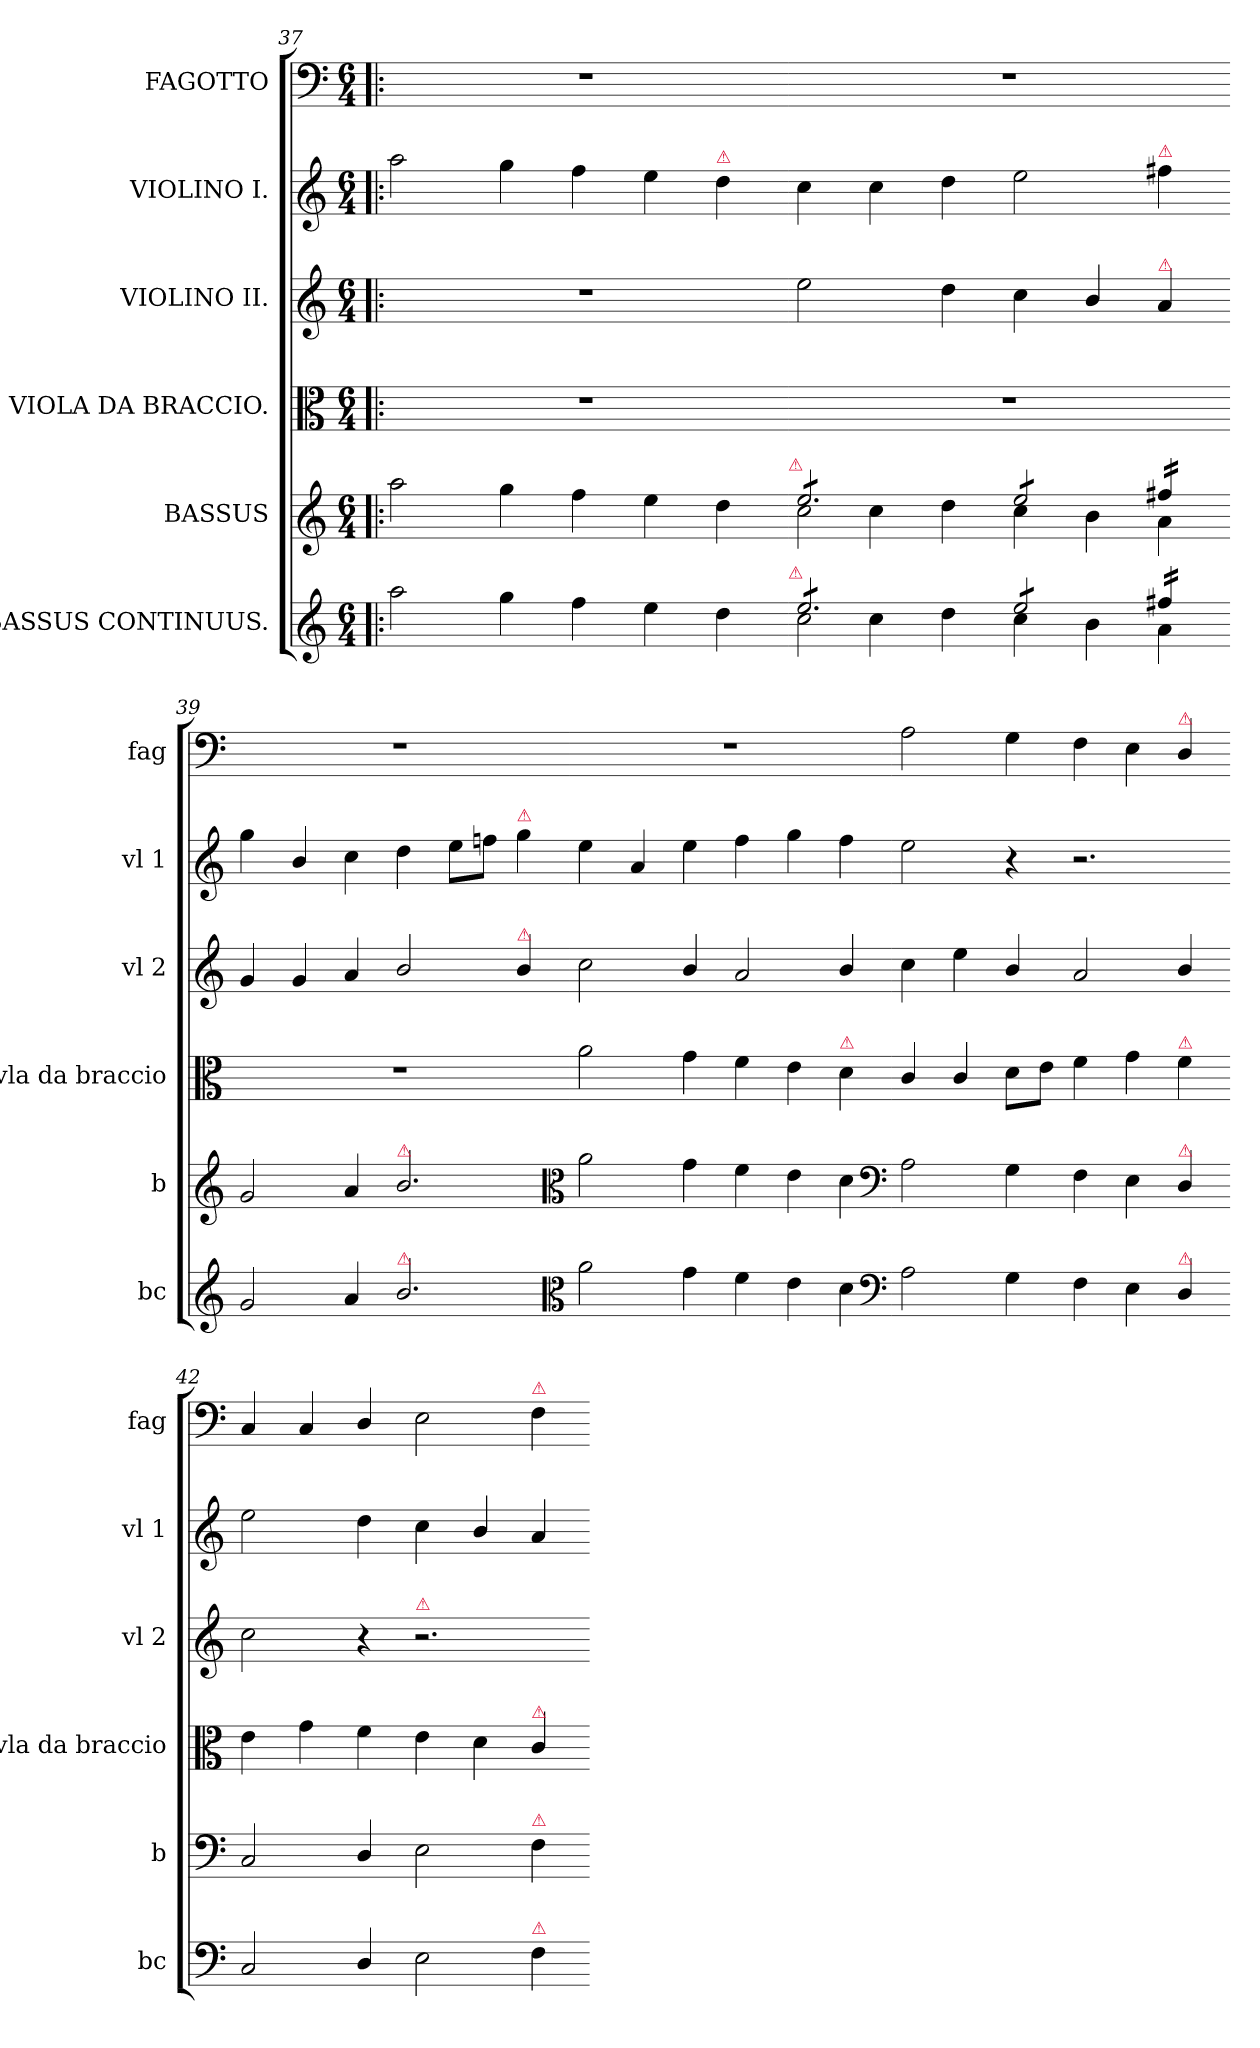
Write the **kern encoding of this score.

**kern	**kern	**kern	**kern	**kern	**kern
*part6	*part5	*part4	*part3	*part2	*part1
*staff6	*staff5	*staff4	*staff3	*staff2	*staff1
*I"BASSUS CONTINUUS.	*I"BASSUS	*I"VIOLA DA BRACCIO.	*I"VIOLINO II.	*I"VIOLINO I.	*I"FAGOTTO
*I'bc	*I'b	*I'vla da braccio	*I'vl 2	*I'vl 1	*I'fag
*clefG2	*clefG2	*clefC3	*clefG2	*clefG2	*clefF4
*k[]	*k[]	*k[]	*k[]	*k[]	*k[]
*a:	*a:	*a:	*a:	*a:	*a:
*M6/4	*M6/4	*M6/4	*M6/4	*M6/4	*M6/4
=37!|:	=37!|:	=37!|:	=37!|:	=37!|:	=37!|:
2aa\	2aa\	1.r	1.r	2aa\	1.r
4gg\	4gg\	.	.	4gg\	.
4ff\	4ff\	.	.	4ff\	.
4ee\	4ee\	.	.	4ee\	.
!	!	!	!	!LO:TX:a:color=crimson:t=⚠	!
4dd\	4dd\	.	.	4dd\	.
!	!LO:TX:a:color=crimson:t=⚠	!	!	!	!
!LO:TX:a:color=crimson:t=⚠	!	!	!	!	!
=38-	=38-	=38-	=38-	=38-	=38-
*^	*^	*	*	*	*
!	!LO:N:vis=2	!	!LO:N:vis=2	!	!	!	!
*tremolo	*	*	*	*	*	*	*
*	*	*tremolo	*	*	*	*	*
8ee/L	4cc\	8ee/L	4cc\	1.r	2ee\	4cc\	1.r
8ee/	.	8ee/	.	.	.	.	.
8ee/	4cc\	8ee/	4cc\	.	.	4cc\	.
8ee/	.	8ee/	.	.	.	.	.
8ee/	4dd\	8ee/	4dd\	.	4dd\	4dd\	.
8ee/J	.	8ee/J	.	.	.	.	.
8ee/L	4cc\	8ee/L	4cc\	.	4cc\	2ee\	.
8ee/	.	8ee/	.	.	.	.	.
8ee/	4b\	8ee/	4b\	.	4b/	.	.
8ee/J	.	8ee/J	.	.	.	.	.
!	!	!	!	!	!	!LO:TX:a:color=crimson:t=⚠	!
!	!	!	!	!	!LO:TX:a:color=crimson:t=⚠	!	!
16ff#X/LL	4a\	16ff#X/LL	4a\	.	4a/	4ff#X\	.
16ff#X/	.	16ff#X/	.	.	.	.	.
16ff#X/	.	16ff#X/	.	.	.	.	.
16ff#X/JJ	.	16ff#X/JJ	.	.	.	.	.
*	*	*Xtremolo	*	*	*	*	*
*Xtremolo	*	*	*	*	*	*	*
*v	*v	*	*	*	*	*	*
*	*v	*v	*	*	*	*
=39-	=39-	=39-	=39-	=39-	=39-
2g/	2g/	1.r	4g/	4gg\	1.r
.	.	.	4g/	4b/	.
4a/	4a/	.	4a/	4cc\	.
!	!LO:TX:a:color=crimson:t=⚠	!	!	!	!
!LO:TX:a:color=crimson:t=⚠	!	!	!	!	!
2.b/	2.b/	.	2b/	4dd\	.
.	.	.	.	8ee\L	.
.	.	.	.	8ffn\J	.
!	!	!	!	!LO:TX:a:color=crimson:t=⚠	!
!	!	!	!LO:TX:a:color=crimson:t=⚠	!	!
.	.	.	4b/	4gg\	.
*clefC3	*clefC3	*	*	*	*
=40-	=40-	=40-	=40-	=40-	=40-
2a\	2a\	2a\	2cc\	4ee\	1.r
.	.	.	.	4a/	.
4g\	4g\	4g\	4b/	4ee\	.
4f\	4f\	4f\	2a/	4ff\	.
4e\	4e\	4e\	.	4gg\	.
!	!	!LO:TX:a:color=crimson:t=⚠	!	!	!
4d\	4d\	4d\	4b/	4ff\	.
*clefF4	*clefF4	*	*	*	*
=41-	=41-	=41-	=41-	=41-	=41-
2A\	2A\	4c/	4cc\	2ee\	2A\
.	.	4c/	4ee\	.	.
4G\	4G\	8d\L	4b/	4r	4G\
.	.	8e\J	.	.	.
4F\	4F\	4f\	2a/	2.r	4F\
4E\	4E\	4g\	.	.	4E\
!	!	!	!	!	!LO:TX:a:color=crimson:t=⚠
!	!	!LO:TX:a:color=crimson:t=⚠	!	!	!
!	!LO:TX:a:color=crimson:t=⚠	!	!	!	!
!LO:TX:a:color=crimson:t=⚠	!	!	!	!	!
4D/	4D/	4f\	4b/	.	4D/
=42-	=42-	=42-	=42-	=42-	=42-
2C/	2C/	4e\	2cc\	2ee\	4C/
.	.	4g\	.	.	4C/
4D/	4D/	4f\	4r	4dd\	4D/
!	!	!	!LO:TX:a:color=crimson:t=⚠	!	!
2E\	2E\	4e\	2.r	4cc\	2E\
.	.	4d\	.	4b/	.
!	!	!	!	!	!LO:TX:a:color=crimson:t=⚠
!	!	!LO:TX:a:color=crimson:t=⚠	!	!	!
!	!LO:TX:a:color=crimson:t=⚠	!	!	!	!
!LO:TX:a:color=crimson:t=⚠	!	!	!	!	!
4F\	4F\	4c/	.	4a/	4F\
=-	=-	=-	=-	=-	=-
*-	*-	*-	*-	*-	*-
